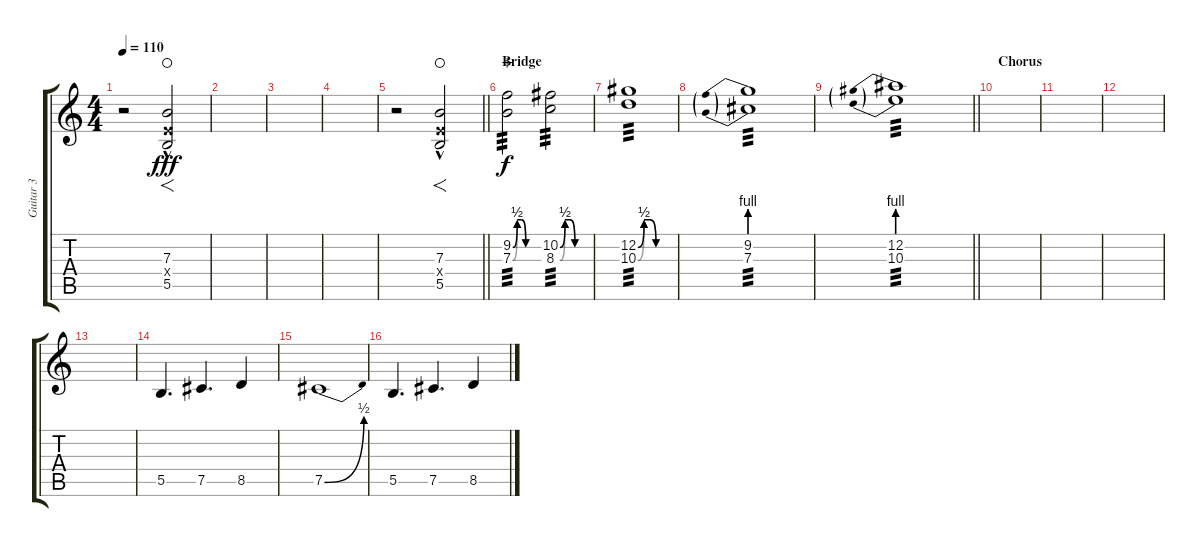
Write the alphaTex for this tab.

\track ("Guitar 3" "Guitar 3") {instrument overdrivenguitar}
\staff {score tabs}
\tuning (Db4 Ab3 E3 B2 Gb2 B1) {hide}
\ts (4 4)
\tempo 110
\clef g2
\ks c
r.2{dy fff} (7.3{hac} 5.4{hac x} 5.5{hac}).2{f waho} |
|
|
|
\barLineRight lightlight
r.2 (7.3{hac} 5.4{hac x} 5.5{hac}).2{f waho} |
\section ("" "Bridge")
(9.2{be (custom 0 0 10 2 20 2 30 0 60 0)} 7.3{be (custom 0 0 10 2 20 2 30 0 60 0)}).2{tp 3 dy f wahc} (10.2{be (custom 0 0 10 2 20 2 30 0 60 0)} 8.3{be (custom 0 0 10 2 20 2 30 0 60 0)}).2{tp 3} |
(12.2{be (custom 0 0 10 2 20 2 30 0 60 0)} 10.3{be (custom 0 0 10 2 20 2 30 0 60 0)}).1{tp 3} |
(9.2{be (prebend 0 4 60 4)} 7.3{be (prebend 0 4 60 4)}).1{tp 3} |
\barLineRight lightlight
(12.2{be (prebend 0 4 60 4)} 10.3{be (prebend 0 4 60 4)}).1{tp 3} |
\section ("" "Chorus")
|
|
|
|
5.5.4{d} 7.5.4{d} 8.5.4 |
7.5{be (bend 0 0 60 2)}.1 |
5.5.4{d} 7.5.4{d} 8.5.4
